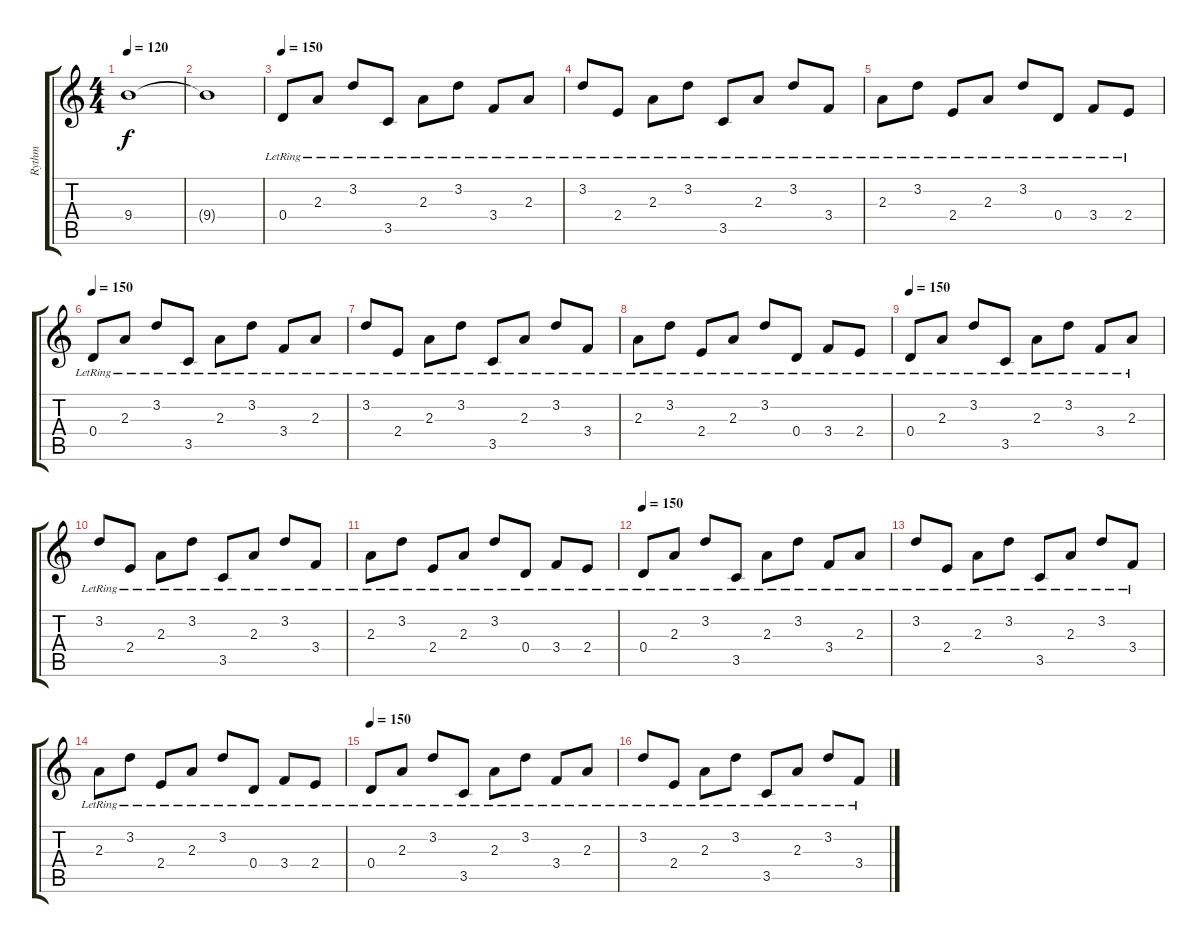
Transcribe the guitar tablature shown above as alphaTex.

\track ("Rythm" "Rythm") {instrument electricguitarclean}
\staff {score tabs}
\tuning (E4 B3 G3 D3 A2 E2) {hide}
\ts (4 4)
\tempo 120
\clef g2
\ks c
9.4.1{dy f} |
9.4{t}.1 |
\tempo 150
0.4{lr}.8{instrument electricguitarclean} 2.3{lr}.8 3.2{lr}.8 3.5{lr}.8 2.3{lr}.8 3.2{lr}.8 3.4{lr}.8 2.3{lr}.8 |
3.2{lr}.8 2.4{lr}.8 2.3{lr}.8 3.2{lr}.8 3.5{lr}.8 2.3{lr}.8 3.2{lr}.8 3.4{lr}.8 |
2.3{lr}.8 3.2{lr}.8 2.4{lr}.8 2.3{lr}.8 3.2{lr}.8 0.4{lr}.8 3.4{lr}.8 2.4{lr}.8 |
\tempo 150
0.4{lr}.8 2.3{lr}.8 3.2{lr}.8 3.5{lr}.8 2.3{lr}.8 3.2{lr}.8 3.4{lr}.8 2.3{lr}.8 |
3.2{lr}.8 2.4{lr}.8 2.3{lr}.8 3.2{lr}.8 3.5{lr}.8 2.3{lr}.8 3.2{lr}.8 3.4{lr}.8 |
2.3{lr}.8 3.2{lr}.8 2.4{lr}.8 2.3{lr}.8 3.2{lr}.8 0.4{lr}.8 3.4{lr}.8 2.4{lr}.8 |
\tempo 150
0.4{lr}.8 2.3{lr}.8 3.2{lr}.8 3.5{lr}.8 2.3{lr}.8 3.2{lr}.8 3.4{lr}.8 2.3{lr}.8 |
3.2{lr}.8 2.4{lr}.8 2.3{lr}.8 3.2{lr}.8 3.5{lr}.8 2.3{lr}.8 3.2{lr}.8 3.4{lr}.8 |
2.3{lr}.8 3.2{lr}.8 2.4{lr}.8 2.3{lr}.8 3.2{lr}.8 0.4{lr}.8 3.4{lr}.8 2.4{lr}.8 |
\tempo 150
0.4{lr}.8 2.3{lr}.8 3.2{lr}.8 3.5{lr}.8 2.3{lr}.8 3.2{lr}.8 3.4{lr}.8 2.3{lr}.8 |
3.2{lr}.8 2.4{lr}.8 2.3{lr}.8 3.2{lr}.8 3.5{lr}.8 2.3{lr}.8 3.2{lr}.8 3.4{lr}.8 |
2.3{lr}.8 3.2{lr}.8 2.4{lr}.8 2.3{lr}.8 3.2{lr}.8 0.4{lr}.8 3.4{lr}.8 2.4{lr}.8 |
\tempo 150
0.4{lr}.8 2.3{lr}.8 3.2{lr}.8 3.5{lr}.8 2.3{lr}.8 3.2{lr}.8 3.4{lr}.8 2.3{lr}.8 |
3.2{lr}.8 2.4{lr}.8 2.3{lr}.8 3.2{lr}.8 3.5{lr}.8 2.3{lr}.8 3.2{lr}.8 3.4{lr}.8
